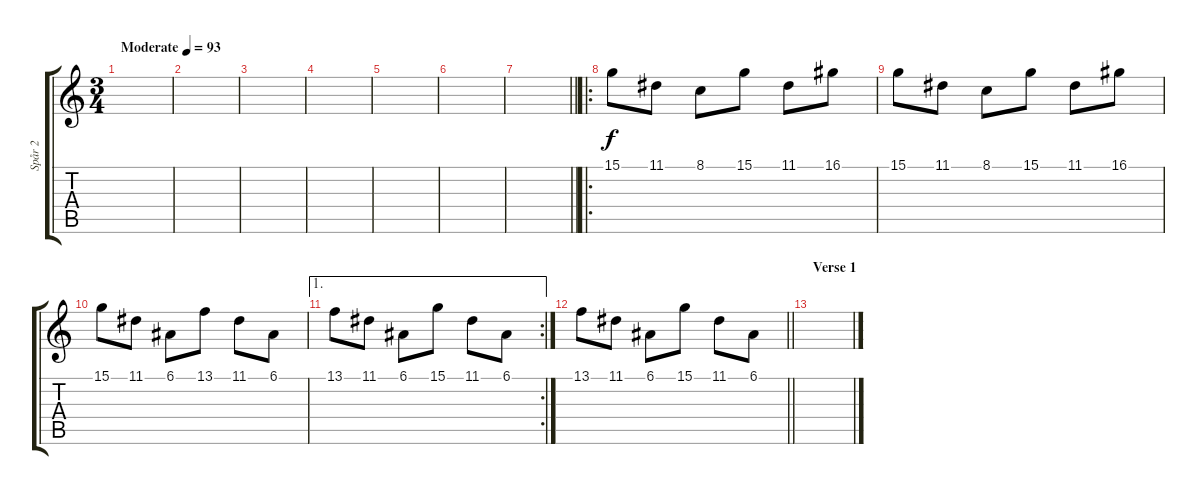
\track ("Spår 2" "Spår 2") {instrument electricpiano1}
\staff {score tabs}
\tuning (E4 B3 G3 D3 A2 E2) {hide}
\ts (3 4)
\tempo (93 "Moderate")
\clef g2
\ks c
|
|
|
|
|
|
\barLineRight lightlight
|
\ro
\section ("" "")
15.1.8 11.1.8 8.1.8 15.1.8 11.1.8 16.1.8 |
15.1.8 11.1.8 8.1.8 15.1.8 11.1.8 16.1.8 |
15.1.8 11.1.8 6.1.8 13.1.8 11.1.8 6.1.8 |
\ae 1
\rc 2
13.1.8 11.1.8 6.1.8 15.1.8 11.1.8 6.1.8 |
\barLineRight lightlight
13.1.8 11.1.8 6.1.8 15.1.8 11.1.8 6.1.8 |
\section ("" "Verse 1")
